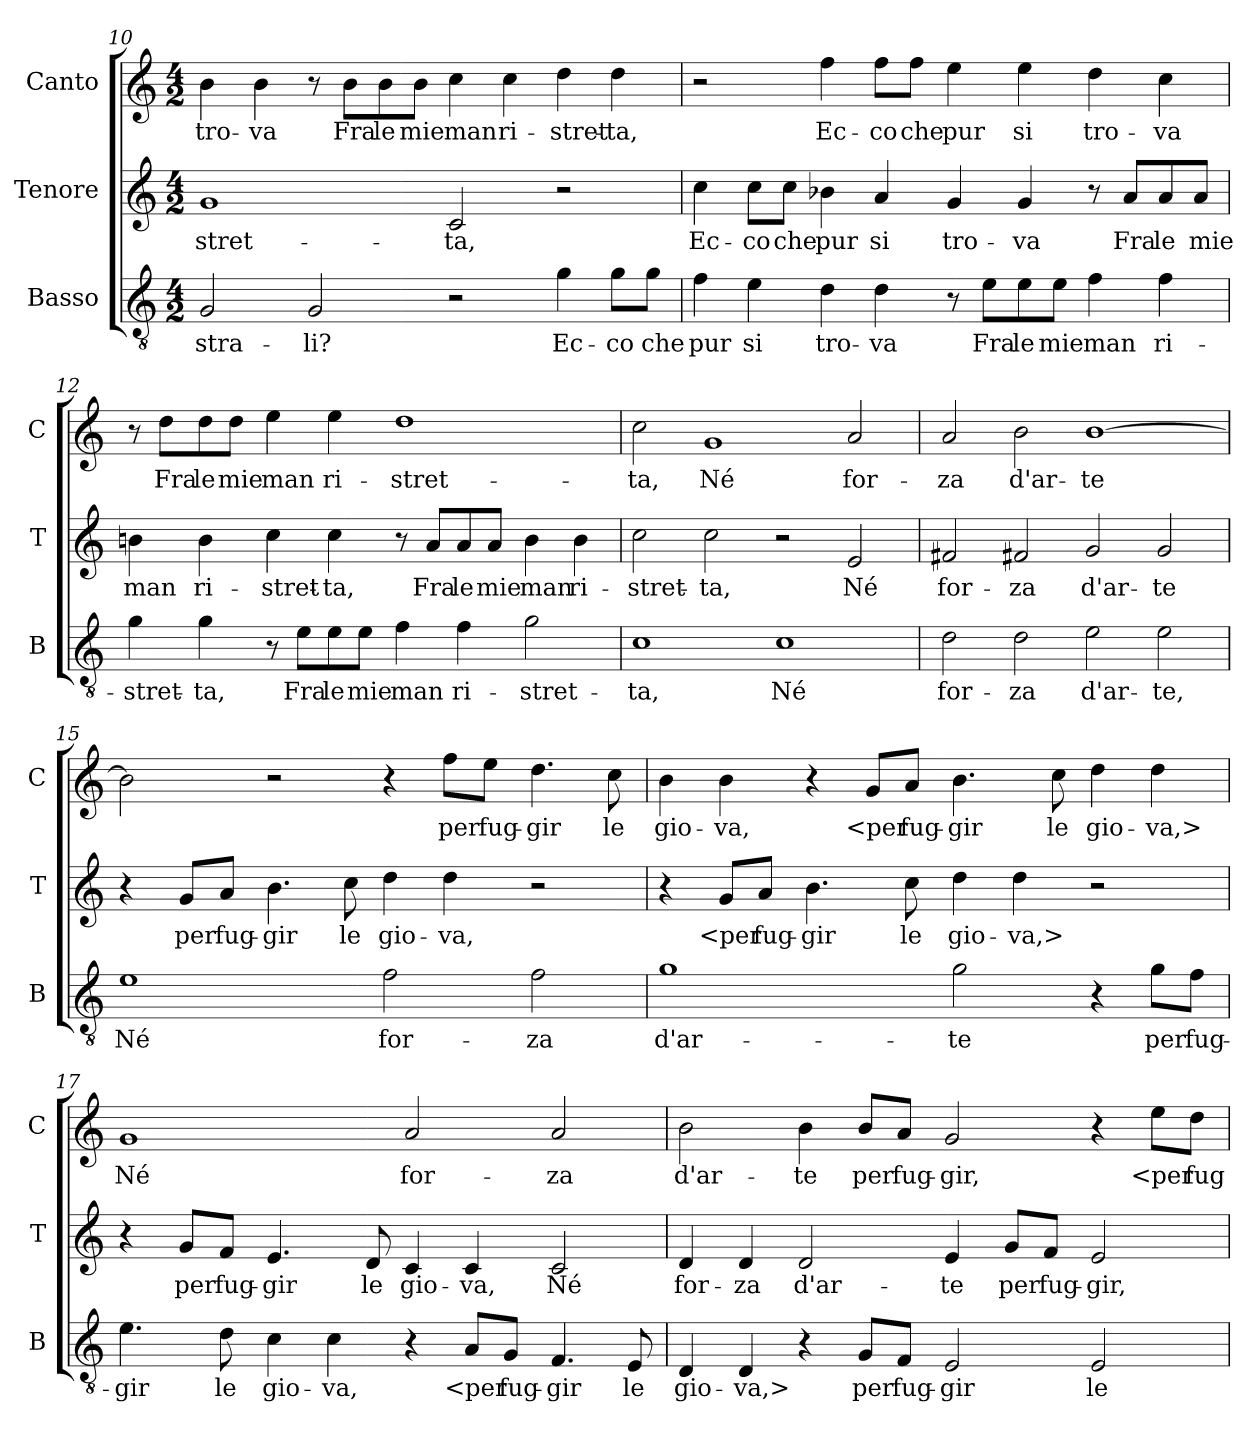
**kern	**text	**kern	**text	**kern	**text
*part3	*part3	*part2	*part2	*part1	*part1
*staff3	*staff3	*staff2	*staff2	*staff1	*staff1
*I"Basso	*	*I"Tenore	*	*I"Canto	*
*I'B	*	*I'T	*	*I'C	*
*clefGv2	*	*clefG2	*	*clefG2	*
*k[]	*	*k[]	*	*k[]	*
*M4/2	*	*M4/2	*	*M4/2	*
=10	=10	=10	=10	=10	=10
2G	stra-	1g	-stret-	4b	tro-
.	.	.	.	4b	-va
2G	-li?	.	.	8r	.
.	.	.	.	8bL	Fra
.	.	.	.	8b	le
.	.	.	.	8bJ	mie
2r	.	2c	-ta,	4cc	man
.	.	.	.	4cc	ri-
4g	Ec-	2r	.	4dd	-stret-
8gL	-co	.	.	4dd	-ta,
8gJ	che	.	.	.	.
=11	=11	=11	=11	=11	=11
4f	pur	4cc	Ec-	2r	.
4e	si	8ccL	-co	.	.
.	.	8ccJ	che	.	.
4d	tro-	4b-X	pur	4ff	Ec-
4d	-va	4a	si	8ffL	-co
.	.	.	.	8ffJ	che
8r	.	4g	tro-	4ee	pur
8eL	Fra	.	.	.	.
8e	le	4g	-va	4ee	si
8eJ	mie	.	.	.	.
4f	man	8r	.	4dd	tro-
.	.	8aL	Fra	.	.
4f	ri-	8a	le	4cc	-va
.	.	8aJ	mie	.	.
=12	=12	=12	=12	=12	=12
4g	-stret-	4bn	man	8r	.
.	.	.	.	8ddL	Fra
4g	-ta,	4b	ri-	8dd	le
.	.	.	.	8ddJ	mie
8r	.	4cc	-stret-	4ee	man
8eL	Fra	.	.	.	.
8e	le	4cc	-ta,	4ee	ri-
8eJ	mie	.	.	.	.
4f	man	8r	.	1dd	-stret-
.	.	8aL	Fra	.	.
4f	ri-	8a	le	.	.
.	.	8aJ	mie	.	.
2g	-stret-	4b	man	.	.
.	.	4b	ri-	.	.
=13	=13	=13	=13	=13	=13
1c	-ta,	2cc	-stret-	2cc	-ta,
.	.	2cc	-ta,	1g	Né
1c	Né	2r	.	.	.
.	.	2e	Né	2a	for-
=14	=14	=14	=14	=14	=14
2d	for-	2f#X	for-	2a	-za
2d	-za	2f#X	-za	2b	d'ar-
2e	d'ar-	2g	d'ar-	[1b	-te
2e	-te,	2g	-te	.	.
=15	=15	=15	=15	=15	=15
1e	Né	4r	.	2b]	.
.	.	8gL	per	.	.
.	.	8aJ	fug-	.	.
.	.	4.b	-gir	2r	.
.	.	8cc	le	.	.
2f	for-	4dd	gio-	4r	.
.	.	4dd	-va,	8ffL	per
.	.	.	.	8eeJ	fug-
2f	-za	2r	.	4.dd	-gir
.	.	.	.	8cc	le
=16	=16	=16	=16	=16	=16
1g	d'ar-	4r	.	4b	gio-
.	.	8gL	<per	4b	-va,
.	.	8aJ	fug-	.	.
.	.	4.b	-gir	4r	.
.	.	.	.	8gL	<per
.	.	8cc	le	8aJ	fug-
2g	-te	4dd	gio-	4.b	-gir
.	.	4dd	-va,>	.	.
.	.	.	.	8cc	le
4r	.	2r	.	4dd	gio-
8gL	per	.	.	4dd	-va,>
8fJ	fug-	.	.	.	.
=17	=17	=17	=17	=17	=17
4.e	-gir	4r	.	1g	Né
.	.	8gL	per	.	.
8d	le	8fJ	fug-	.	.
4c	gio-	4.e	-gir	.	.
4c	-va,	.	.	.	.
.	.	8d	le	.	.
4r	.	4c	gio-	2a	for-
8AL	<per	4c	-va,	.	.
8GJ	fug-	.	.	.	.
4.F	-gir	2c	Né	2a	-za
8E	le	.	.	.	.
=18	=18	=18	=18	=18	=18
4D	gio-	4d	for-	2b	d'ar-
4D	-va,>	4d	-za	.	.
4r	.	2d	d'ar-	4b	-te
8GL	per	.	.	8bL	per
8FJ	fug-	.	.	8aJ	fug-
2E	-gir	4e	-te	2g	-gir,
.	.	8gL	per	.	.
.	.	8fJ	fug-	.	.
2E	le	2e	-gir,	4r	.
.	.	.	.	8eeL	<per
.	.	.	.	8ddJ	fug-
=	=	=	=	=	=
*-	*-	*-	*-	*-	*-
